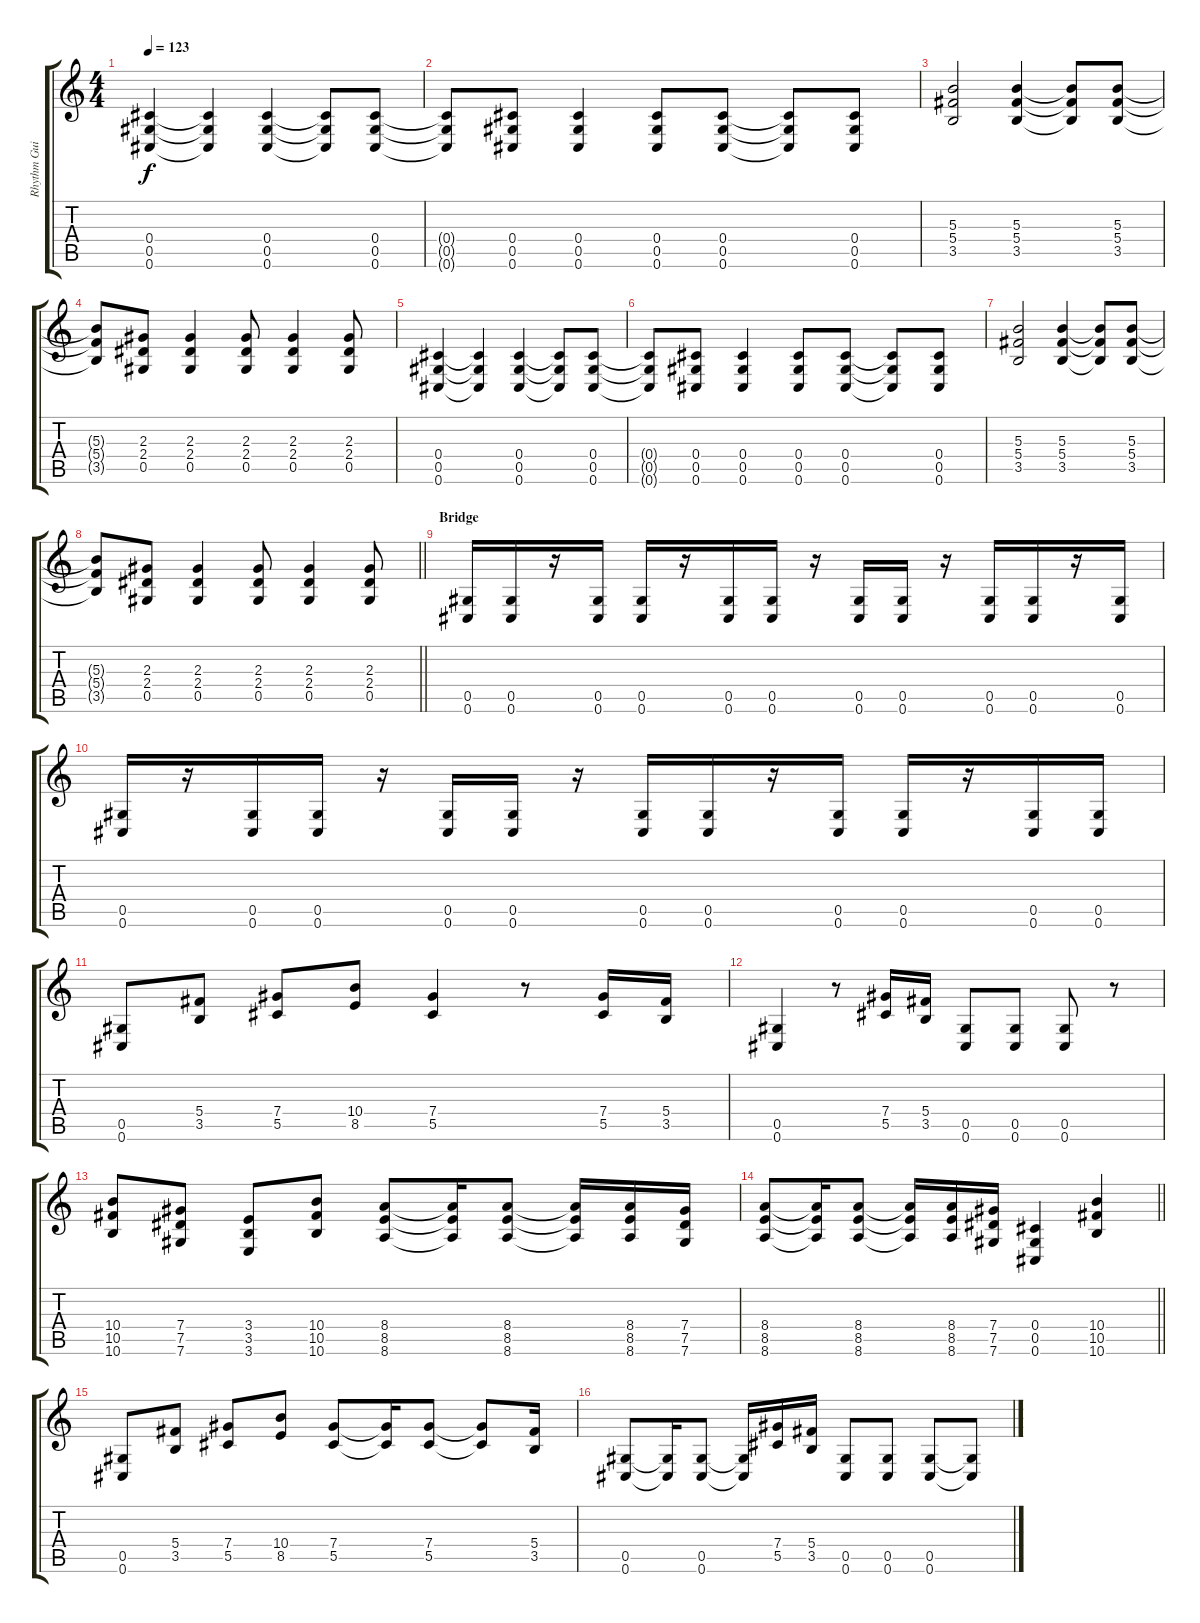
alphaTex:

\track ("Rhythm Guitar" "Rhythm Gui") {instrument overdrivenguitar}
\staff {score tabs}
\tuning (Eb4 Bb3 Gb3 Db3 Ab2 Db2) {hide}
\ts (4 4)
\tempo 123
\clef g2
\ks c
(0.4 0.5 0.6).4{dy f} (0.4{t} 0.5{t} 0.6{t}).4 (0.4 0.5 0.6).4 (0.4{t} 0.5{t} 0.6{t}).8 (0.4 0.5 0.6).8 |
(0.4{t} 0.5{t} 0.6{t}).8 (0.4 0.5 0.6).8 (0.4 0.5 0.6).4 (0.4 0.5 0.6).8 (0.4 0.5 0.6).8 (0.4{t} 0.5{t} 0.6{t}).8 (0.4 0.5 0.6).8 |
(5.3 5.4 3.5).2 (5.3 5.4 3.5).4 (5.3{t} 5.4{t} 3.5{t}).8 (5.3 5.4 3.5).8 |
(5.3{t} 5.4{t} 3.5{t}).8 (2.3 2.4 0.5).8 (2.3 2.4 0.5).4 (2.3 2.4 0.5).8 (2.3 2.4 0.5).4 (2.3 2.4 0.5).8 |
(0.4 0.5 0.6).4 (0.4{t} 0.5{t} 0.6{t}).4 (0.4 0.5 0.6).4 (0.4{t} 0.5{t} 0.6{t}).8 (0.4 0.5 0.6).8 |
(0.4{t} 0.5{t} 0.6{t}).8 (0.4 0.5 0.6).8 (0.4 0.5 0.6).4 (0.4 0.5 0.6).8 (0.4 0.5 0.6).8 (0.4{t} 0.5{t} 0.6{t}).8 (0.4 0.5 0.6).8 |
(5.3 5.4 3.5).2 (5.3 5.4 3.5).4 (5.3{t} 5.4{t} 3.5{t}).8 (5.3 5.4 3.5).8 |
\barLineRight lightlight
(5.3{t} 5.4{t} 3.5{t}).8 (2.3 2.4 0.5).8 (2.3 2.4 0.5).4 (2.3 2.4 0.5).8 (2.3 2.4 0.5).4 (2.3 2.4 0.5).8 |
\section ("" "Bridge")
(0.5 0.6).16{volume 16 instrument overdrivenguitar} (0.5 0.6).16 r.16 (0.5 0.6).16 (0.5 0.6).16 r.16 (0.5 0.6).16 (0.5 0.6).16 r.16 (0.5 0.6).16 (0.5 0.6).16 r.16 (0.5 0.6).16 (0.5 0.6).16 r.16 (0.5 0.6).16 |
(0.5 0.6).16 r.16 (0.5 0.6).16 (0.5 0.6).16 r.16 (0.5 0.6).16 (0.5 0.6).16 r.16 (0.5 0.6).16 (0.5 0.6).16 r.16 (0.5 0.6).16 (0.5 0.6).16 r.16 (0.5 0.6).16 (0.5 0.6).16 |
(0.5 0.6).8 (5.4 3.5).8 (7.4 5.5).8 (10.4 8.5).8 (7.4 5.5).4 r.8 (7.4 5.5).16 (5.4 3.5).16 |
(0.5 0.6).4 r.8 (7.4 5.5).16 (5.4 3.5).16 (0.5 0.6).8 (0.5 0.6).8 (0.5 0.6).8 r.8 |
(10.4 10.5 10.6).8{volume 16 instrument distortionguitar} (7.4 7.5 7.6).8 (3.4 3.5 3.6).8 (10.4 10.5 10.6).8 (8.4 8.5 8.6).8 (8.4{t} 8.5{t} 8.6{t}).16 (8.4 8.5 8.6).8 (8.4{t} 8.5{t} 8.6{t}).16 (8.4 8.5 8.6).16 (7.4 7.5 7.6).16 |
\barLineRight lightlight
(8.4 8.5 8.6).8 (8.4{t} 8.5{t} 8.6{t}).16 (8.4 8.5 8.6).8 (8.4{t} 8.5{t} 8.6{t}).16 (8.4 8.5 8.6).16 (7.4 7.5 7.6).16 (0.4 0.5 0.6).4 (10.4 10.5 10.6).4 |
\section ("" "")
(0.5 0.6).8 (5.4 3.5).8 (7.4 5.5).8 (10.4 8.5).8 (7.4 5.5).8 (7.4{t} 5.5{t}).16 (7.4 5.5).8 (7.4{t} 5.5{t}).8 (5.4 3.5).16 |
(0.5 0.6).8 (0.5{t} 0.6{t}).16 (0.5 0.6).8 (0.5{t} 0.6{t}).16 (7.4 5.5).16 (5.4 3.5).16 (0.5 0.6).8 (0.5 0.6).8 (0.5 0.6).8 (0.5{t} 0.6{t}).8
